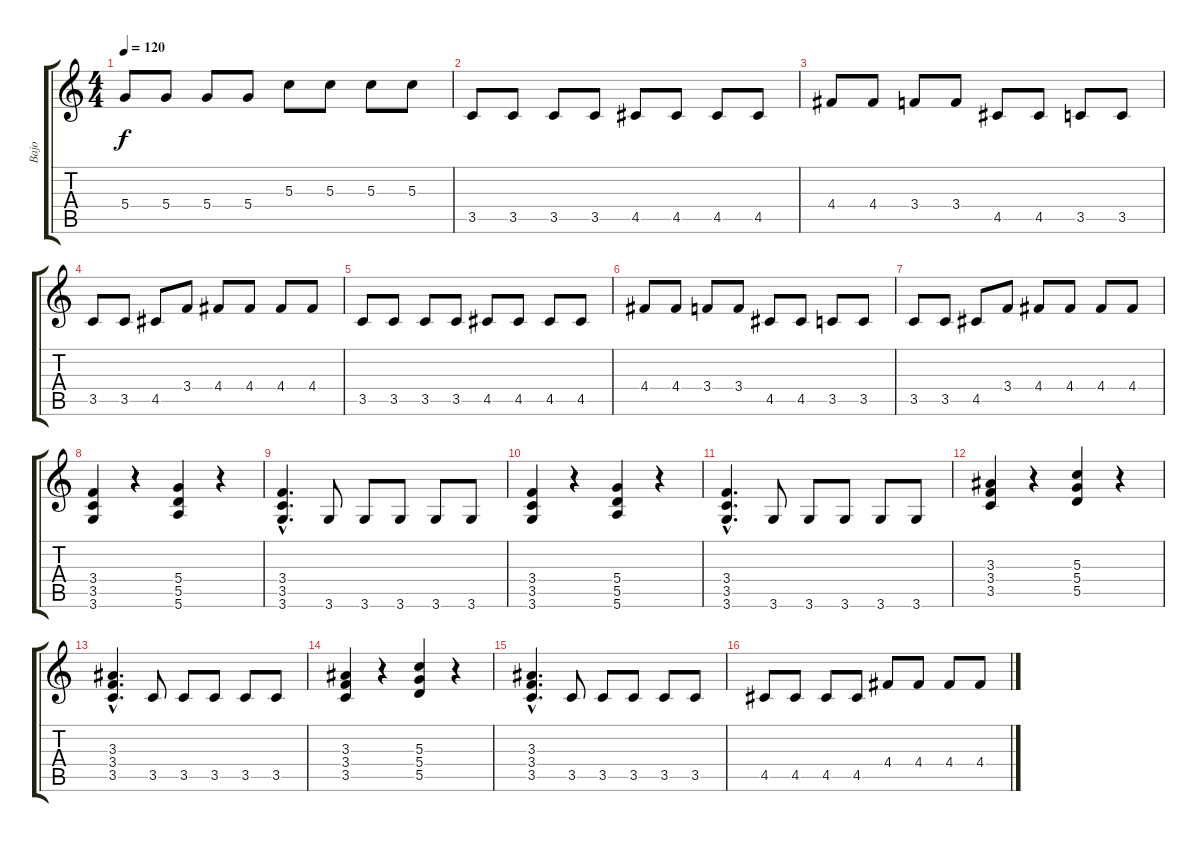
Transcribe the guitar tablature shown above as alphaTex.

\track ("Bajo" "Bajo") {instrument electricbassfinger}
\staff {score tabs}
\tuning (E4 B3 G3 D3 A2 E2) {hide}
\ts (4 4)
\tempo 120
\clef g2
\ks c
5.4.8{dy f} 5.4.8 5.4.8 5.4.8 5.3.8 5.3.8 5.3.8 5.3.8 |
3.5.8 3.5.8 3.5.8 3.5.8 4.5.8 4.5.8 4.5.8 4.5.8 |
4.4.8 4.4.8 3.4.8 3.4.8 4.5.8 4.5.8 3.5.8 3.5.8 |
3.5.8 3.5.8 4.5.8 3.4.8 4.4.8 4.4.8 4.4.8 4.4.8 |
3.5.8 3.5.8 3.5.8 3.5.8 4.5.8 4.5.8 4.5.8 4.5.8 |
4.4.8 4.4.8 3.4.8 3.4.8 4.5.8 4.5.8 3.5.8 3.5.8 |
3.5.8 3.5.8 4.5.8 3.4.8 4.4.8 4.4.8 4.4.8 4.4.8 |
(3.4 3.5 3.6).4 r.4 (5.4 5.5 5.6).4 r.4 |
(3.4{hac} 3.5{hac} 3.6{hac}).4{d} 3.6.8 3.6.8 3.6.8 3.6.8 3.6.8 |
(3.4 3.5 3.6).4 r.4 (5.4 5.5 5.6).4 r.4 |
(3.4{hac} 3.5{hac} 3.6{hac}).4{d} 3.6.8 3.6.8 3.6.8 3.6.8 3.6.8 |
(3.3 3.4 3.5).4 r.4 (5.3 5.4 5.5).4 r.4 |
(3.3{hac} 3.4{hac} 3.5{hac}).4{d} 3.5.8 3.5.8 3.5.8 3.5.8 3.5.8 |
(3.3 3.4 3.5).4 r.4 (5.3 5.4 5.5).4 r.4 |
(3.3{hac} 3.4{hac} 3.5{hac}).4{d} 3.5.8 3.5.8 3.5.8 3.5.8 3.5.8 |
4.5.8 4.5.8 4.5.8 4.5.8 4.4.8 4.4.8 4.4.8 4.4.8
